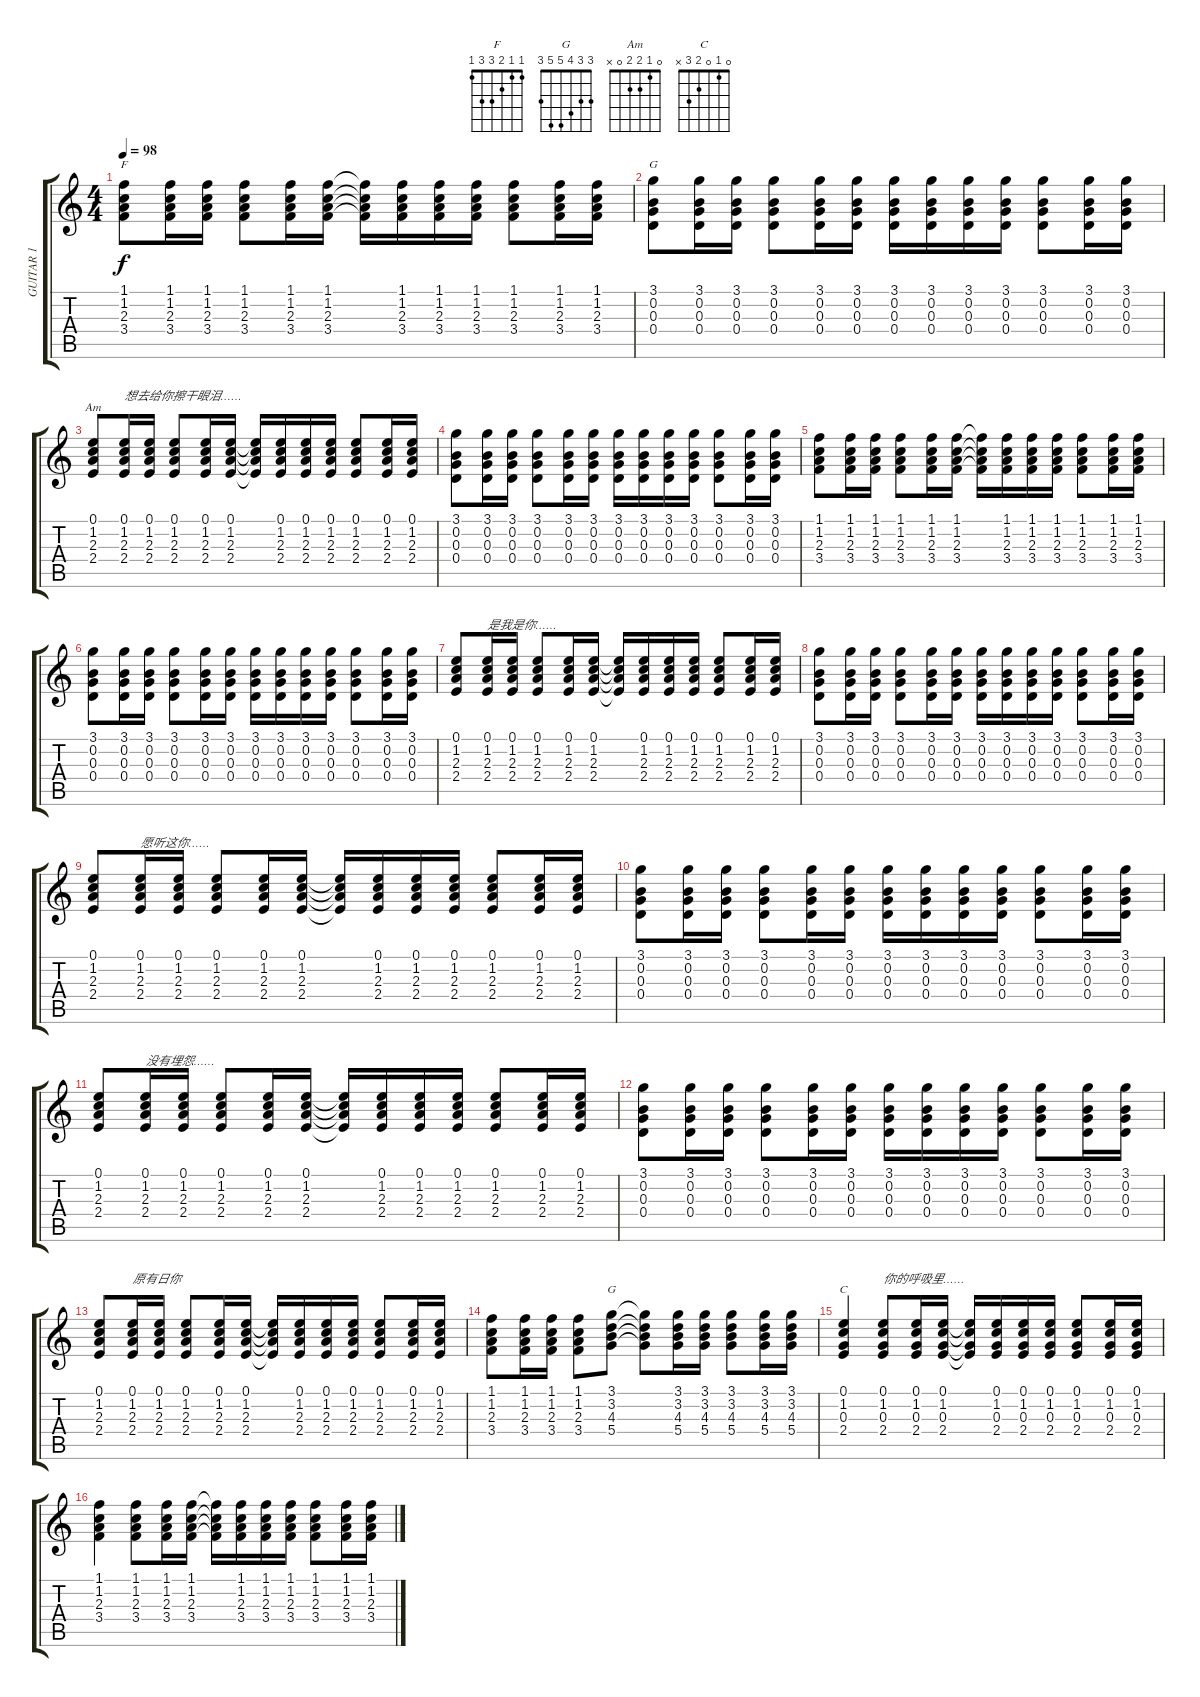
\track ("GUITAR 1" "GUITAR 1") {instrument acousticguitarsteel}
\staff {score tabs}
\tuning (E4 B3 G3 D3 A2 E2) {hide}
\chord ("F" 1 1 2 3 3 1)
\chord ("G" 3 0 0 0 2 3)
\chord ("Am" 0 1 2 2 0 x)
\chord ("G" 3 3 4 5 5 3)
\chord ("C" 0 1 0 2 3 x)
\ts (4 4)
\tempo 98
\clef g2
\ks c
(1.1 1.2 2.3 3.4).8{ch "F" dy f} (1.1 1.2 2.3 3.4).16 (1.1 1.2 2.3 3.4).16 (1.1 1.2 2.3 3.4).8 (1.1 1.2 2.3 3.4).16 (1.1 1.2 2.3 3.4).16 (1.1{t} 1.2{t} 2.3{t} 3.4{t}).16 (1.1 1.2 2.3 3.4).16 (1.1 1.2 2.3 3.4).16 (1.1 1.2 2.3 3.4).16 (1.1 1.2 2.3 3.4).8 (1.1 1.2 2.3 3.4).16 (1.1 1.2 2.3 3.4).16 |
(3.1 0.2 0.3 0.4).8{ch "G"} (3.1 0.2 0.3 0.4).16 (3.1 0.2 0.3 0.4).16 (3.1 0.2 0.3 0.4).8 (3.1 0.2 0.3 0.4).16 (3.1 0.2 0.3 0.4).16 (3.1 0.2 0.3 0.4).16 (3.1 0.2 0.3 0.4).16 (3.1 0.2 0.3 0.4).16 (3.1 0.2 0.3 0.4).16 (3.1 0.2 0.3 0.4).8 (3.1 0.2 0.3 0.4).16 (3.1 0.2 0.3 0.4).16 |
(0.1 1.2 2.3 2.4).8{ch "Am"} (0.1 1.2 2.3 2.4).16{txt "想去给你擦干眼泪……"} (0.1 1.2 2.3 2.4).16 (0.1 1.2 2.3 2.4).8 (0.1 1.2 2.3 2.4).16 (0.1 1.2 2.3 2.4).16 (0.1{t} 1.2{t} 2.3{t} 2.4{t}).16 (0.1 1.2 2.3 2.4).16 (0.1 1.2 2.3 2.4).16 (0.1 1.2 2.3 2.4).16 (0.1 1.2 2.3 2.4).8 (0.1 1.2 2.3 2.4).16 (0.1 1.2 2.3 2.4).16 |
(3.1 0.2 0.3 0.4).8 (3.1 0.2 0.3 0.4).16 (3.1 0.2 0.3 0.4).16 (3.1 0.2 0.3 0.4).8 (3.1 0.2 0.3 0.4).16 (3.1 0.2 0.3 0.4).16 (3.1 0.2 0.3 0.4).16 (3.1 0.2 0.3 0.4).16 (3.1 0.2 0.3 0.4).16 (3.1 0.2 0.3 0.4).16 (3.1 0.2 0.3 0.4).8 (3.1 0.2 0.3 0.4).16 (3.1 0.2 0.3 0.4).16 |
(1.1 1.2 2.3 3.4).8 (1.1 1.2 2.3 3.4).16 (1.1 1.2 2.3 3.4).16 (1.1 1.2 2.3 3.4).8 (1.1 1.2 2.3 3.4).16 (1.1 1.2 2.3 3.4).16 (1.1{t} 1.2{t} 2.3{t} 3.4{t}).16 (1.1 1.2 2.3 3.4).16 (1.1 1.2 2.3 3.4).16 (1.1 1.2 2.3 3.4).16 (1.1 1.2 2.3 3.4).8 (1.1 1.2 2.3 3.4).16 (1.1 1.2 2.3 3.4).16 |
(3.1 0.2 0.3 0.4).8 (3.1 0.2 0.3 0.4).16 (3.1 0.2 0.3 0.4).16 (3.1 0.2 0.3 0.4).8 (3.1 0.2 0.3 0.4).16 (3.1 0.2 0.3 0.4).16 (3.1 0.2 0.3 0.4).16 (3.1 0.2 0.3 0.4).16 (3.1 0.2 0.3 0.4).16 (3.1 0.2 0.3 0.4).16 (3.1 0.2 0.3 0.4).8 (3.1 0.2 0.3 0.4).16 (3.1 0.2 0.3 0.4).16 |
(0.1 1.2 2.3 2.4).8 (0.1 1.2 2.3 2.4).16{txt "是我是你……"} (0.1 1.2 2.3 2.4).16 (0.1 1.2 2.3 2.4).8 (0.1 1.2 2.3 2.4).16 (0.1 1.2 2.3 2.4).16 (0.1{t} 1.2{t} 2.3{t} 2.4{t}).16 (0.1 1.2 2.3 2.4).16 (0.1 1.2 2.3 2.4).16 (0.1 1.2 2.3 2.4).16 (0.1 1.2 2.3 2.4).8 (0.1 1.2 2.3 2.4).16 (0.1 1.2 2.3 2.4).16 |
(3.1 0.2 0.3 0.4).8 (3.1 0.2 0.3 0.4).16 (3.1 0.2 0.3 0.4).16 (3.1 0.2 0.3 0.4).8 (3.1 0.2 0.3 0.4).16 (3.1 0.2 0.3 0.4).16 (3.1 0.2 0.3 0.4).16 (3.1 0.2 0.3 0.4).16 (3.1 0.2 0.3 0.4).16 (3.1 0.2 0.3 0.4).16 (3.1 0.2 0.3 0.4).8 (3.1 0.2 0.3 0.4).16 (3.1 0.2 0.3 0.4).16 |
(0.1 1.2 2.3 2.4).8 (0.1 1.2 2.3 2.4).16{txt "愿听这你……"} (0.1 1.2 2.3 2.4).16 (0.1 1.2 2.3 2.4).8 (0.1 1.2 2.3 2.4).16 (0.1 1.2 2.3 2.4).16 (0.1{t} 1.2{t} 2.3{t} 2.4{t}).16 (0.1 1.2 2.3 2.4).16 (0.1 1.2 2.3 2.4).16 (0.1 1.2 2.3 2.4).16 (0.1 1.2 2.3 2.4).8 (0.1 1.2 2.3 2.4).16 (0.1 1.2 2.3 2.4).16 |
(3.1 0.2 0.3 0.4).8 (3.1 0.2 0.3 0.4).16 (3.1 0.2 0.3 0.4).16 (3.1 0.2 0.3 0.4).8 (3.1 0.2 0.3 0.4).16 (3.1 0.2 0.3 0.4).16 (3.1 0.2 0.3 0.4).16 (3.1 0.2 0.3 0.4).16 (3.1 0.2 0.3 0.4).16 (3.1 0.2 0.3 0.4).16 (3.1 0.2 0.3 0.4).8 (3.1 0.2 0.3 0.4).16 (3.1 0.2 0.3 0.4).16 |
(0.1 1.2 2.3 2.4).8 (0.1 1.2 2.3 2.4).16{txt "没有埋怨……"} (0.1 1.2 2.3 2.4).16 (0.1 1.2 2.3 2.4).8 (0.1 1.2 2.3 2.4).16 (0.1 1.2 2.3 2.4).16 (0.1{t} 1.2{t} 2.3{t} 2.4{t}).16 (0.1 1.2 2.3 2.4).16 (0.1 1.2 2.3 2.4).16 (0.1 1.2 2.3 2.4).16 (0.1 1.2 2.3 2.4).8 (0.1 1.2 2.3 2.4).16 (0.1 1.2 2.3 2.4).16 |
(3.1 0.2 0.3 0.4).8 (3.1 0.2 0.3 0.4).16 (3.1 0.2 0.3 0.4).16 (3.1 0.2 0.3 0.4).8 (3.1 0.2 0.3 0.4).16 (3.1 0.2 0.3 0.4).16 (3.1 0.2 0.3 0.4).16 (3.1 0.2 0.3 0.4).16 (3.1 0.2 0.3 0.4).16 (3.1 0.2 0.3 0.4).16 (3.1 0.2 0.3 0.4).8 (3.1 0.2 0.3 0.4).16 (3.1 0.2 0.3 0.4).16 |
(0.1 1.2 2.3 2.4).8 (0.1 1.2 2.3 2.4).16{txt "原有日你"} (0.1 1.2 2.3 2.4).16 (0.1 1.2 2.3 2.4).8 (0.1 1.2 2.3 2.4).16 (0.1 1.2 2.3 2.4).16 (0.1{t} 1.2{t} 2.3{t} 2.4{t}).16 (0.1 1.2 2.3 2.4).16 (0.1 1.2 2.3 2.4).16 (0.1 1.2 2.3 2.4).16 (0.1 1.2 2.3 2.4).8 (0.1 1.2 2.3 2.4).16 (0.1 1.2 2.3 2.4).16 |
(1.1 1.2 2.3 3.4).8 (1.1 1.2 2.3 3.4).16 (1.1 1.2 2.3 3.4).16 (1.1 1.2 2.3 3.4).8 (3.1 3.2 4.3 5.4).8{ch "G"} (3.1{t} 3.2{t} 4.3{t} 5.4{t}).8 (3.1 3.2 4.3 5.4).16 (3.1 3.2 4.3 5.4).16 (3.1 3.2 4.3 5.4).8 (3.1 3.2 4.3 5.4).16 (3.1 3.2 4.3 5.4).16 |
(0.1 1.2 0.3 2.4).4{ch "C"} (0.1 1.2 0.3 2.4).8{txt "你的呼吸里……"} (0.1 1.2 0.3 2.4).16 (0.1 1.2 0.3 2.4).16 (0.1{t} 1.2{t} 0.3{t} 2.4{t}).16 (0.1 1.2 0.3 2.4).16 (0.1 1.2 0.3 2.4).16 (0.1 1.2 0.3 2.4).16 (0.1 1.2 0.3 2.4).8 (0.1 1.2 0.3 2.4).16 (0.1 1.2 0.3 2.4).16 |
(1.1 1.2 2.3 3.4).4 (1.1 1.2 2.3 3.4).8 (1.1 1.2 2.3 3.4).16 (1.1 1.2 2.3 3.4).16 (1.1{t} 1.2{t} 2.3{t} 3.4{t}).16 (1.1 1.2 2.3 3.4).16 (1.1 1.2 2.3 3.4).16 (1.1 1.2 2.3 3.4).16 (1.1 1.2 2.3 3.4).8 (1.1 1.2 2.3 3.4).16 (1.1 1.2 2.3 3.4).16
